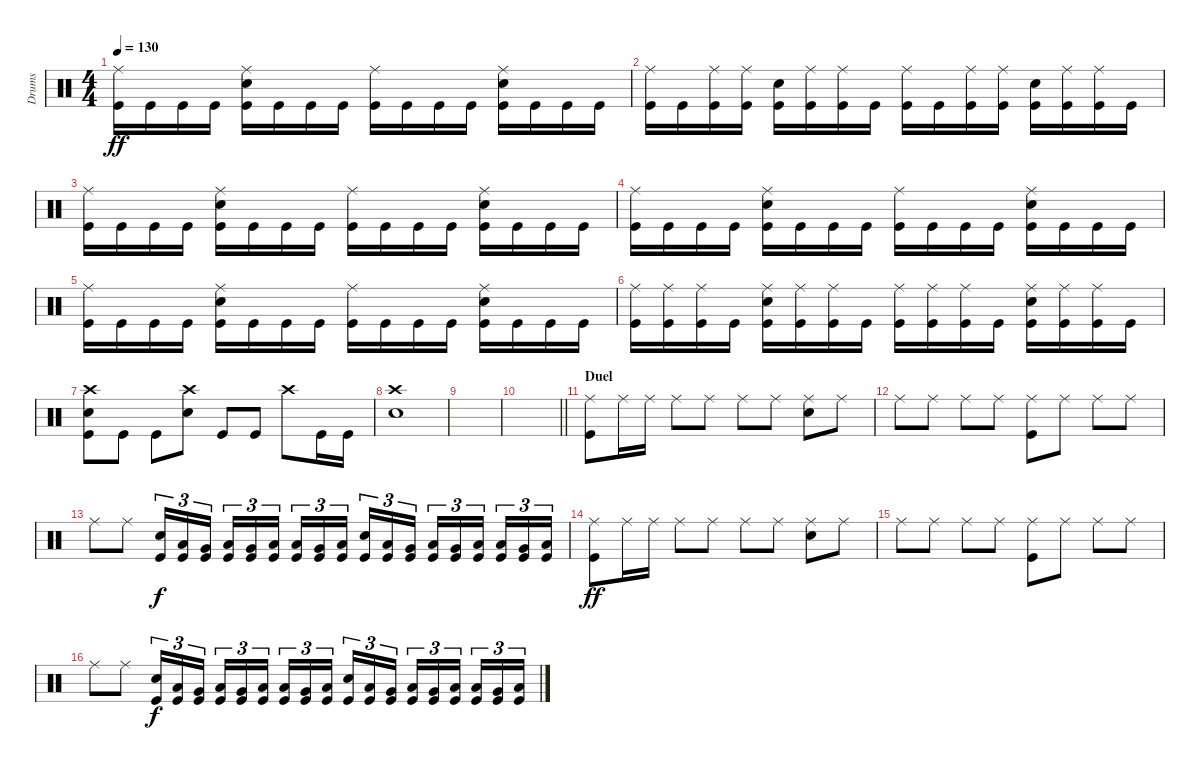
\track ("Drums" "Drums") {instrument percussion}
\staff {score}
\articulation defaults
\ts (4 4)
\tempo 130
\clef neutral
\ks c
("Ride (middle)" "Kick (hit)").16{dy ff} "Kick (hit)".16 "Kick (hit)".16 "Kick (hit)".16 ("Snare (hit) 2" "Ride (middle)" "Kick (hit)").16 "Kick (hit)".16 "Kick (hit)".16 "Kick (hit)".16 ("Ride (middle)" "Kick (hit)").16 "Kick (hit)".16 "Kick (hit)".16 "Kick (hit)".16 ("Snare (hit) 2" "Ride (middle)" "Kick (hit)").16 "Kick (hit)".16 "Kick (hit)".16 "Kick (hit)".16 |
("Ride (middle)" "Kick (hit)").16 "Kick (hit)".16 ("Ride (middle)" "Kick (hit)").16 ("Ride (middle)" "Kick (hit)").16 ("Snare (hit) 2" "Kick (hit)").16 ("Ride (middle)" "Kick (hit)").16 ("Ride (middle)" "Kick (hit)").16 "Kick (hit)".16 ("Ride (middle)" "Kick (hit)").16 "Kick (hit)".16 ("Ride (middle)" "Kick (hit)").16 ("Ride (middle)" "Kick (hit)").16 ("Snare (hit) 2" "Kick (hit)").16 ("Ride (middle)" "Kick (hit)").16 ("Ride (middle)" "Kick (hit)").16 "Kick (hit)".16 |
("Ride (middle)" "Kick (hit)").16 "Kick (hit)".16 "Kick (hit)".16 "Kick (hit)".16 ("Snare (hit) 2" "Ride (middle)" "Kick (hit)").16 "Kick (hit)".16 "Kick (hit)".16 "Kick (hit)".16 ("Ride (middle)" "Kick (hit)").16 "Kick (hit)".16 "Kick (hit)".16 "Kick (hit)".16 ("Snare (hit) 2" "Ride (middle)" "Kick (hit)").16 "Kick (hit)".16 "Kick (hit)".16 "Kick (hit)".16 |
("Ride (middle)" "Kick (hit)").16 "Kick (hit)".16 "Kick (hit)".16 "Kick (hit)".16 ("Snare (hit) 2" "Ride (middle)" "Kick (hit)").16 "Kick (hit)".16 "Kick (hit)".16 "Kick (hit)".16 ("Ride (middle)" "Kick (hit)").16 "Kick (hit)".16 "Kick (hit)".16 "Kick (hit)".16 ("Snare (hit) 2" "Ride (middle)" "Kick (hit)").16 "Kick (hit)".16 "Kick (hit)".16 "Kick (hit)".16 |
("Ride (middle)" "Kick (hit)").16 "Kick (hit)".16 "Kick (hit)".16 "Kick (hit)".16 ("Snare (hit) 2" "Ride (middle)" "Kick (hit)").16 "Kick (hit)".16 "Kick (hit)".16 "Kick (hit)".16 ("Ride (middle)" "Kick (hit)").16 "Kick (hit)".16 "Kick (hit)".16 "Kick (hit)".16 ("Snare (hit) 2" "Ride (middle)" "Kick (hit)").16 "Kick (hit)".16 "Kick (hit)".16 "Kick (hit)".16 |
("Ride (middle)" "Kick (hit)").16 ("Ride (middle)" "Kick (hit)").16 ("Ride (middle)" "Kick (hit)").16 "Kick (hit)".16 ("Snare (hit) 2" "Ride (middle)" "Kick (hit)").16 ("Ride (middle)" "Kick (hit)").16 ("Ride (middle)" "Kick (hit)").16 "Kick (hit)".16 ("Ride (middle)" "Kick (hit)").16 ("Ride (middle)" "Kick (hit)").16 ("Ride (middle)" "Kick (hit)").16 "Kick (hit)".16 ("Snare (hit) 2" "Ride (middle)" "Kick (hit)").16 ("Ride (middle)" "Kick (hit)").16 ("Ride (middle)" "Kick (hit)").16 "Kick (hit)".16 |
("Snare (hit) 2" "Kick (hit)" "Crash high (hit)").8 "Kick (hit)".8 "Kick (hit)".8 ("Snare (hit) 2" "Crash high (hit)").8 "Kick (hit)".8 "Kick (hit)".8 "Crash high (hit)".8 "Kick (hit)".16 "Kick (hit)".16 |
("Snare (hit) 2" "Crash high (hit)").1 |
|
\barLineRight lightlight
|
\section ("" "Duel")
("Ride (middle)" "Kick (hit)").8 "Ride (middle)".16 "Ride (middle)".16 "Ride (middle)".8 "Ride (middle)".8 "Ride (middle)".8 "Ride (middle)".8 ("Ride (middle)" "Snare (hit) 2").8 "Ride (middle)".8 |
"Ride (middle)".8 "Ride (middle)".8 "Ride (middle)".8 "Ride (middle)".8 ("Ride (middle)" "Kick (hit)").8 "Ride (middle)".8 "Ride (middle)".8 "Ride (middle)".8 |
"Ride (middle)".8 "Ride (middle)".8 ("Snare (hit) 2" "Kick (hit)").16{tu (3 2) dy f} ("Low Tom (hit)" "Kick (hit)").16{tu (3 2)} ("Very Low Tom (hit)" "Kick (hit)").16{tu (3 2)} ("Low Tom (hit)" "Kick (hit)").16{tu (3 2)} ("Very Low Tom (hit)" "Kick (hit)").16{tu (3 2)} ("Low Floor Tom (hit)" "Kick (hit)").16{tu (3 2)} ("Low Tom (hit)" "Kick (hit)").16{tu (3 2)} ("Very Low Tom (hit)" "Kick (hit)").16{tu (3 2)} ("Low Floor Tom (hit)" "Kick (hit)").16{tu (3 2)} ("Snare (hit) 2" "Kick (hit)").16{tu (3 2)} ("Low Tom (hit)" "Kick (hit)").16{tu (3 2)} ("Very Low Tom (hit)" "Kick (hit)").16{tu (3 2)} ("Low Tom (hit)" "Kick (hit)").16{tu (3 2)} ("Very Low Tom (hit)" "Kick (hit)").16{tu (3 2)} ("Low Floor Tom (hit)" "Kick (hit)").16{tu (3 2)} ("Low Tom (hit)" "Kick (hit)").16{tu (3 2)} ("Very Low Tom (hit)" "Kick (hit)").16{tu (3 2)} ("Low Floor Tom (hit)" "Kick (hit)").16{tu (3 2)} |
("Ride (middle)" "Kick (hit)").8{dy ff} "Ride (middle)".16 "Ride (middle)".16 "Ride (middle)".8 "Ride (middle)".8 "Ride (middle)".8 "Ride (middle)".8 ("Ride (middle)" "Snare (hit) 2").8 "Ride (middle)".8 |
"Ride (middle)".8 "Ride (middle)".8 "Ride (middle)".8 "Ride (middle)".8 ("Ride (middle)" "Kick (hit)").8 "Ride (middle)".8 "Ride (middle)".8 "Ride (middle)".8 |
"Ride (middle)".8 "Ride (middle)".8 ("Snare (hit) 2" "Kick (hit)").16{tu (3 2) dy f} ("Low Tom (hit)" "Kick (hit)").16{tu (3 2)} ("Very Low Tom (hit)" "Kick (hit)").16{tu (3 2)} ("Low Tom (hit)" "Kick (hit)").16{tu (3 2)} ("Very Low Tom (hit)" "Kick (hit)").16{tu (3 2)} ("Low Floor Tom (hit)" "Kick (hit)").16{tu (3 2)} ("Low Tom (hit)" "Kick (hit)").16{tu (3 2)} ("Very Low Tom (hit)" "Kick (hit)").16{tu (3 2)} ("Low Floor Tom (hit)" "Kick (hit)").16{tu (3 2)} ("Snare (hit) 2" "Kick (hit)").16{tu (3 2)} ("Low Tom (hit)" "Kick (hit)").16{tu (3 2)} ("Very Low Tom (hit)" "Kick (hit)").16{tu (3 2)} ("Low Tom (hit)" "Kick (hit)").16{tu (3 2)} ("Very Low Tom (hit)" "Kick (hit)").16{tu (3 2)} ("Low Floor Tom (hit)" "Kick (hit)").16{tu (3 2)} ("Low Tom (hit)" "Kick (hit)").16{tu (3 2)} ("Very Low Tom (hit)" "Kick (hit)").16{tu (3 2)} ("Low Floor Tom (hit)" "Kick (hit)").16{tu (3 2)}
